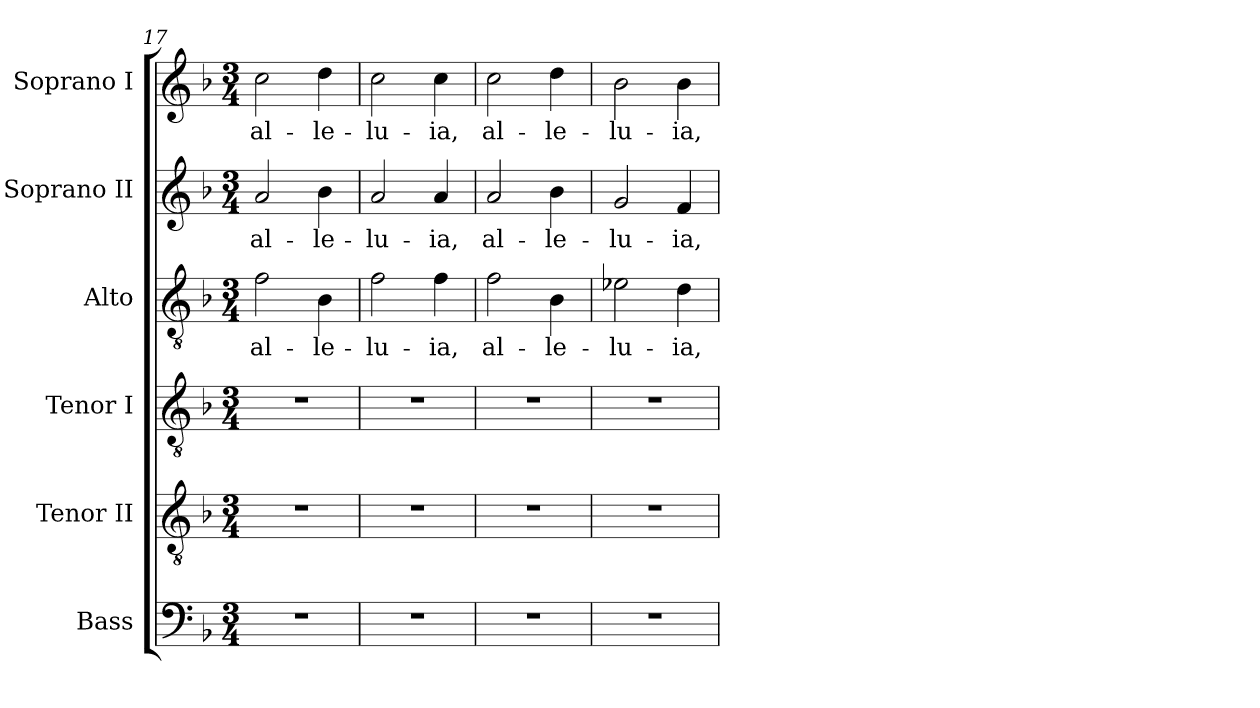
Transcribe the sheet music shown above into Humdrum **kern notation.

**kern	**kern	**kern	**kern	**text	**kern	**text	**kern	**text
*part6	*part5	*part4	*part3	*part3	*part2	*part2	*part1	*part1
*staff6	*staff5	*staff4	*staff3	*staff3	*staff2	*staff2	*staff1	*staff1
*I"Bass	*I"Tenor II	*I"Tenor I	*I"Alto	*	*I"Soprano II	*	*I"Soprano I	*
*I'B.	*I'T. II	*I'T.	*I'A.	*	*	*	*	*
!!LO:PB:g=z
*clefF4	*clefGv2	*clefGv2	*clefGv2	*	*clefG2	*	*clefG2	*
*	*ITrd7c12	*ITrd7c12	*	*	*	*	*	*
*k[b-]	*k[b-]	*k[b-]	*k[b-]	*	*k[b-]	*	*k[b-]	*
*F:	*F:	*F:	*F:	*	*F:	*	*F:	*
*M3/4	*M3/4	*M3/4	*M3/4	*	*M3/4	*	*M3/4	*
=17	=17	=17	=17	=17	=17	=17	=17	=17
!LO:N:vis=1	!LO:N:vis=1	!LO:N:vis=1	!	!	!	!	!	!
!	!	!	!	!LO:LY:b:color=#000000	!	!	!	!
!	!	!	!	!	!	!LO:LY:b:color=#000000	!	!
!	!	!	!	!	!	!	!	!LO:LY:b:color=#000000
2.r	2.r	2.r	2fi\	al-	2ai/	al-	2cci\	al-
!	!	!	!	!LO:LY:b:color=#000000	!	!	!	!
!	!	!	!	!	!	!LO:LY:b:color=#000000	!	!
!	!	!	!	!	!	!	!	!LO:LY:b:color=#000000
.	.	.	4B-i\	-le-	4b-i\	-le-	4ddi\	-le-
=18	=18	=18	=18	=18	=18	=18	=18	=18
!LO:N:vis=1	!LO:N:vis=1	!LO:N:vis=1	!	!	!	!	!	!
!	!	!	!	!LO:LY:b:color=#000000	!	!	!	!
!	!	!	!	!	!	!LO:LY:b:color=#000000	!	!
!	!	!	!	!	!	!	!	!LO:LY:b:color=#000000
2.r	2.r	2.r	2fi\	-lu-	2ai/	-lu-	2cci\	-lu-
!	!	!	!	!LO:LY:b:color=#000000	!	!	!	!
!	!	!	!	!	!	!LO:LY:b:color=#000000	!	!
!	!	!	!	!	!	!	!	!LO:LY:b:color=#000000
.	.	.	4fi\	-ia,	4ai/	-ia,	4cci\	-ia,
=19	=19	=19	=19	=19	=19	=19	=19	=19
!LO:N:vis=1	!LO:N:vis=1	!LO:N:vis=1	!	!	!	!	!	!
!	!	!	!	!LO:LY:b:color=#000000	!	!	!	!
!	!	!	!	!	!	!LO:LY:b:color=#000000	!	!
!	!	!	!	!	!	!	!	!LO:LY:b:color=#000000
2.r	2.r	2.r	2fi\	al-	2ai/	al-	2cci\	al-
!	!	!	!	!LO:LY:b:color=#000000	!	!	!	!
!	!	!	!	!	!	!LO:LY:b:color=#000000	!	!
!	!	!	!	!	!	!	!	!LO:LY:b:color=#000000
.	.	.	4B-i\	-le-	4b-i\	-le-	4ddi\	-le-
=20	=20	=20	=20	=20	=20	=20	=20	=20
!LO:N:vis=1	!LO:N:vis=1	!LO:N:vis=1	!	!	!	!	!	!
!	!	!	!	!LO:LY:b:color=#000000	!	!	!	!
!	!	!	!	!	!	!LO:LY:b:color=#000000	!	!
!	!	!	!	!	!	!	!	!LO:LY:b:color=#000000
2.r	2.r	2.r	2e-Xi\	-lu-	2gi/	-lu-	2b-i\	-lu-
!	!	!	!	!LO:LY:b:color=#000000	!	!	!	!
!	!	!	!	!	!	!LO:LY:b:color=#000000	!	!
!	!	!	!	!	!	!	!	!LO:LY:b:color=#000000
.	.	.	4di\	-ia,	4fi/	-ia,	4b-i\	-ia,
=	=	=	=	=	=	=	=	=
*-	*-	*-	*-	*-	*-	*-	*-	*-
